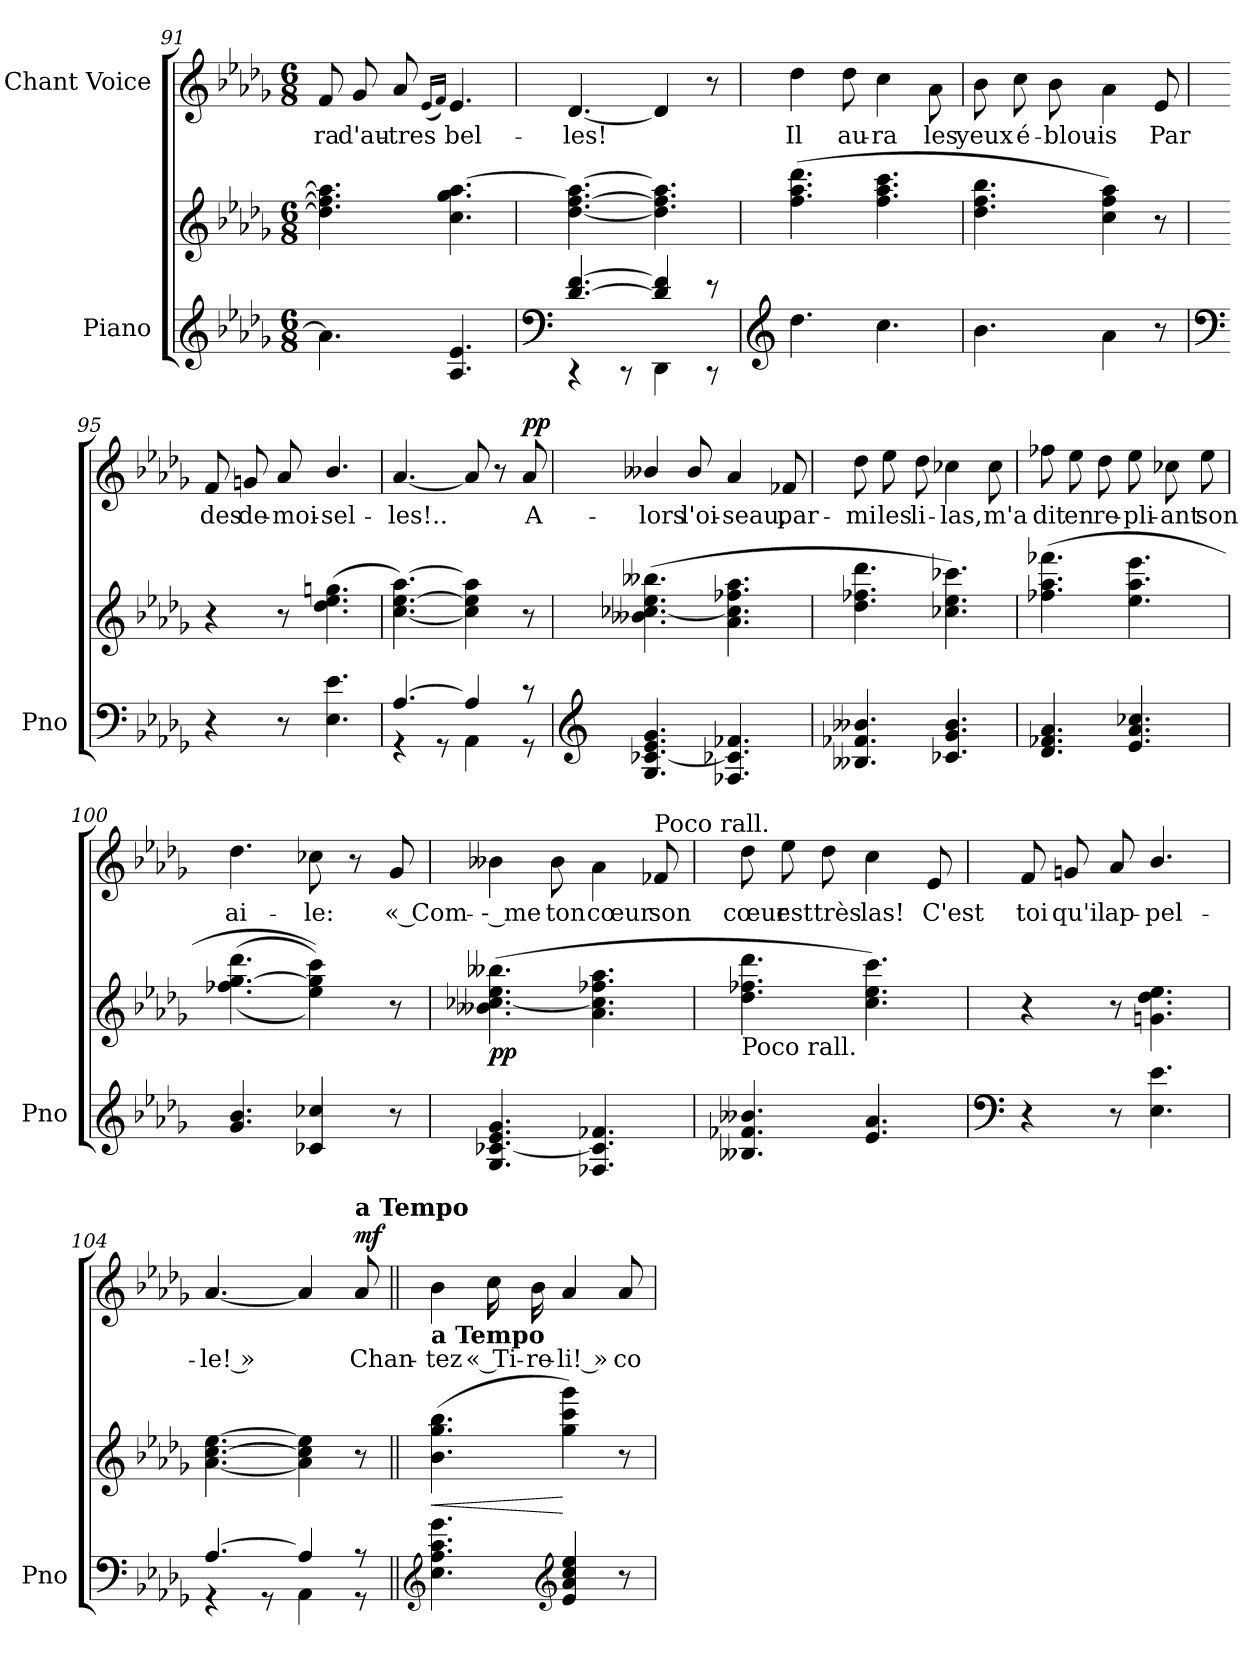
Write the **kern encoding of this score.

**kern	**kern	**dynam	**kern	**text	**dynam
*part2	*part2	*part2	*part1	*part1	*part1
*staff3	*staff2	*staff2/3	*staff1	*staff1	*staff1
*I"Piano	*	*	*I"Chant Voice	*	*
*I'Pno	*	*	*	*	*
*clefG2	*clefG2	*	*clefG2	*	*
*k[b-e-a-d-g-]	*k[b-e-a-d-g-]	*	*k[b-e-a-d-g-]	*	*
*M6/8	*M6/8	*	*M6/8	*	*
=91	=91	=91	=91	=91	=91
4.a-\]	4.dd-\] 4.ff\] 4.aa-\]	.	8f/	-ra	.
.	.	.	8g-/	d'au-	.
.	.	.	8a-/	-tres	.
.	.	.	(16qe-/LL	.	.
.	.	.	16qf/JJ)	.	.
4.A-/ 4.e-/	4.cc\ 4.gg-\ [4.aa-\	.	4.e-/	bel-	.
=92	=92	=92	=92	=92	=92
*clefF4	*	*	*	*	*
*^	*	*	*	*	*
[4.d-/ [4.f/	4r	[4.dd-\ [4.ff\ 4.aa-\_	.	[4.d-/	-les!	.
.	8r	.	.	.	.	.
4d-/] 4f/]	4DD-\	4.dd-\] 4.ff\] 4.aa-\]	.	4d-/]	.	.
8r	8r	.	.	8r	.	.
*v	*v	*	*	*	*	*
=93	=93	=93	=93	=93	=93
*clefG2	*	*	*	*	*
4.dd-\	(4.ff\ 4.aa-\ 4.ddd-\	.	4dd-\	Il	.
.	.	.	8dd-\	au-	.
4.cc\	4.ff\ 4.aa-\ 4.ccc\	.	4cc\	-ra	.
.	.	.	8a-\	les	.
=94	=94	=94	=94	=94	=94
4.b-\	4.dd-\ 4.ff\ 4.bb-\	.	8b-\	yeux	.
.	.	.	8cc\	é-	.
.	.	.	8b-\	-blou-	.
4a-\	4cc\ 4ff\ 4aa-\)	.	4a-\	-is	.
8r	8r	.	8e-/	Par	.
=95	=95	=95	=95	=95	=95
*clefF4	*	*	*	*	*
4r	4r	.	8f/	des	.
.	.	.	8gn/	de-	.
8r	8r	.	8a-/	-moi-	.
4.E-\ 4.e-\	(4.dd-\ 4.ee-\ 4.ggn\	.	4.b-/	-sel-	.
=96	=96	=96	=96	=96	=96
*^	*	*	*	*	*
[4.A-/	4r	[4.cc\ [4.ee-\ [4.aa-\)	.	[4.a-/	-les!..	.
.	8r	.	.	.	.	.
4A-/]	4AA-\	4cc\] 4ee-\] 4aa-\]	.	8a-/]	.	.
.	.	.	.	8r	.	.
!	!	!	!	!	!	!LO:DY:a
8r	8r	8r	.	8a-/	A-	pp
*v	*v	*	*	*	*	*
=97	=97	=97	=97	=97	=97
*clefG2	*	*	*	*	*
4.G-/ [<4.c-X/ 4.e-/ 4.g-/	(4.b--X\ [4.cc-X\ 4.ee-\ 4.bb--X\	.	4b--X/	-lors	.
.	.	.	8b--/	l'oi-	.
4.F-X/ 4.c-X/] 4.f-X/	4.a-\ 4.cc-\] 4.ff-X\ 4.aa-\	.	4a-/	-seau,	.
.	.	.	8f-X/	par-	.
=98	=98	=98	=98	=98	=98
4.B--X/ 4.f-X/ 4.b--X/	4.dd-\ 4.ff-X\ 4.ddd-\	.	8dd-\	-mi	.
.	.	.	8ee-\	les	.
.	.	.	8dd-\	li-	.
4.c-X/ 4.g-/ 4.b--/	4.cc-X\ 4.ee-\ 4.ccc-X\)	.	4cc-X\	-las,	.
.	.	.	8cc-\	m'a	.
=99	=99	=99	=99	=99	=99
4.d-/ 4.f-X/ 4.a-/	(4.ff-X\ 4.aa-\ 4.fff-X\	.	8ff-X\	dit	.
.	.	.	8ee-\	en	.
.	.	.	8dd-\	re-	.
4.e-/ 4.a-/ 4.cc-X/	4.ee-\ 4.aa-\ 4.eee-\	.	8ee-\	-pli-	.
.	.	.	8cc-X\	-ant	.
.	.	.	8ee-\	son	.
=100	=100	=100	=100	=100	=100
4.g-/ 4.b-/	((>4.ff-X\ [4.gg-\ 4.ddd-\	.	4.dd-\	ai-	.
4c-X/ 4cc-X/	4ee-\ 4gg-\] 4ccc\)))	.	8cc-X\	-le:	.
.	.	.	8r	.	.
8r	8r	.	8g-/	« Com-	.
=101	=101	=101	=101	=101	=101
!	!	!LO:DY:b	!	!	!
4.G-/ [<4.c-X/ 4.e-/ 4.g-/	(4.b--X\ [4.cc-X\ 4.ee-\ 4.bb--X\	pp	4b--X\	-- me	.
.	.	.	8b--\	ton	.
4.F-X/ 4.c-/] 4.f-X/	4.a-\ 4.cc-\] 4.ff-X\ 4.aa-\	.	4a-\	cœur	.
!	!	!	!LO:TX:a:t=Poco rall.	!	!
.	.	.	8f-X/	son	.
=102	=102	=102	=102	=102	=102
!	!LO:TX:b:t=Poco rall.	!	!	!	!
4.B--X/ 4.f-X/ 4.b--X/	4.dd-\ 4.ff-X\ 4.ddd-\	.	8dd-\	cœur	.
.	.	.	8ee-\	est	.
.	.	.	8dd-\	très	.
4.e-/ 4.a-/	4.cc\ 4.ee-\ 4.ccc\)	.	4cc\	las!	.
.	.	.	8e-/	C'est	.
=103	=103	=103	=103	=103	=103
*clefF4	*	*	*	*	*
4r	4r	.	8f/	toi	.
.	.	.	8gn/	qu'il	.
8r	8r	.	8a-/	ap-	.
4.E-\ 4.e-\	4.gn\ 4.dd-\ 4.ee-\	.	4.b-/	-pel-	.
=104	=104	=104	=104	=104	=104
*^	*	*	*	*	*
[4.A-/	4r	[4.a-\ [<4.cc\ [4.ee-\	.	[4.a-/	-le! »	.
.	8r	.	.	.	.	.
4A-/]	4AA-\	4a-\] 4cc\] 4ee-\]	.	4a-/]	.	.
!	!	!	!	!LO:TX:a:B:t=a Tempo	!	!
!	!	!	!	!	!	!LO:DY:a
8r	8r	8r	.	8a-/	Chan-	mf
=105||	=105||	=105||	=105||	=105||	=105||	=105||
!	!	!	!	!LO:TX:b:B:t=a Tempo	!	!
!	!	!	!LO:HP:b	!	!	!
*v	*v	*	*	*	*	*
4.E-\ 4.A-\ 4.c\ 4.g-\	(4.b-\ 4.gg-\ 4.bb-\	<	4b-\	- tez	.
.	.	.	16cc\	« Ti-	.
.	.	.	16b-\	-re-	.
*clefG2	*	*	*	*	*
4e-/ 4a-/ 4cc/ 4ee-/	4gg-\ 4ccc\ 4ggg-\)	[	4a-/	-li! »	.
8r	8r	.	8a-/	co-	.
=	=	=	=	=	=
*-	*-	*-	*-	*-	*-
